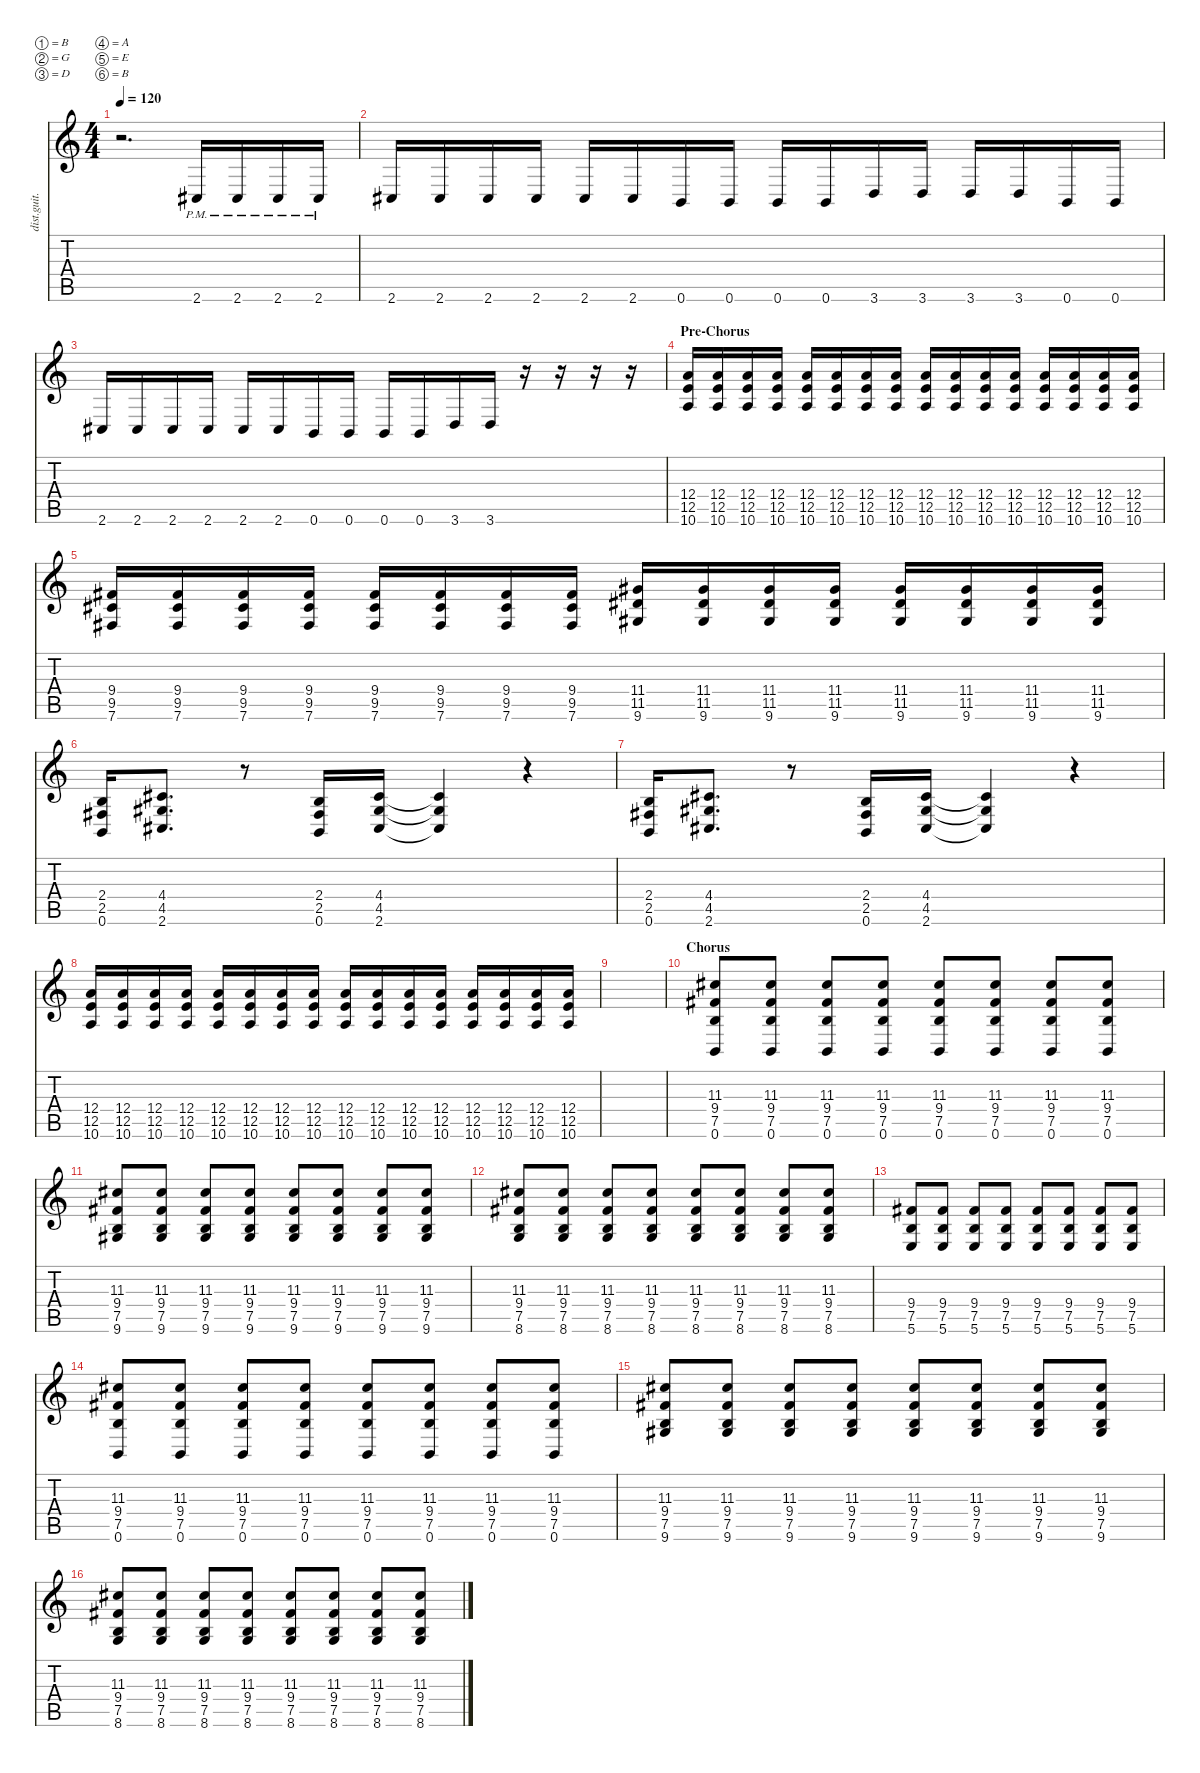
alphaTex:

\defaultSystemsLayout 4
\hideDynamics
\bracketExtendMode nobrackets
\track ("Distortion Guitar - Petr" "dist.guit.") {instrument distortionguitar}
\staff {score tabs}
\tuning (B3 G3 D3 A2 E2 B1)
\ts (4 4)
\tempo 120
\clef g2
\ks c
r.2{d dy ff} 2.6{pm acc #}.16{dy mf} 2.6{pm acc #}.16 2.6{pm acc #}.16 2.6{pm acc #}.16 |
2.6{acc #}.16 2.6{acc #}.16 2.6{acc #}.16 2.6{acc #}.16 2.6{acc #}.16 2.6{acc #}.16 0.6.16 0.6.16 0.6.16 0.6.16 3.6.16 3.6.16 3.6.16 3.6.16 0.6.16 0.6.16 |
2.6{acc #}.16 2.6{acc #}.16 2.6{acc #}.16 2.6{acc #}.16 2.6{acc #}.16 2.6{acc #}.16 0.6.16 0.6.16 0.6.16 0.6.16 3.6.16 3.6.16 r.16 r.16 r.16 r.16 |
\section ("" "Pre-Chorus")
(10.6 12.5 12.4).16{dy ff} (10.6 12.5 12.4).16 (10.6 12.5 12.4).16 (10.6 12.5 12.4).16 (10.6 12.5 12.4).16 (10.6 12.5 12.4).16 (10.6 12.5 12.4).16 (10.6 12.5 12.4).16 (10.6 12.5 12.4).16 (10.6 12.5 12.4).16 (10.6 12.5 12.4).16 (10.6 12.5 12.4).16 (10.6 12.5 12.4).16 (10.6 12.5 12.4).16 (10.6 12.5 12.4).16 (10.6 12.5 12.4).16 |
(7.6{acc #} 9.5{acc #} 9.4{acc #}).16 (7.6{acc #} 9.5{acc #} 9.4{acc #}).16 (7.6{acc #} 9.5{acc #} 9.4{acc #}).16 (7.6{acc #} 9.5{acc #} 9.4{acc #}).16 (7.6{acc #} 9.5{acc #} 9.4{acc #}).16 (7.6{acc #} 9.5{acc #} 9.4{acc #}).16 (7.6{acc #} 9.5{acc #} 9.4{acc #}).16 (7.6{acc #} 9.5{acc #} 9.4{acc #}).16 (9.6{acc #} 11.5{acc #} 11.4{acc #}).16 (9.6{acc #} 11.5{acc #} 11.4{acc #}).16 (9.6{acc #} 11.5{acc #} 11.4{acc #}).16 (9.6{acc #} 11.5{acc #} 11.4{acc #}).16 (9.6{acc #} 11.5{acc #} 11.4{acc #}).16 (9.6{acc #} 11.5{acc #} 11.4{acc #}).16 (9.6{acc #} 11.5{acc #} 11.4{acc #}).16 (9.6{acc #} 11.5{acc #} 11.4{acc #}).16 |
(0.6 2.5{acc #} 2.4).16 (2.6{acc #} 4.5{acc #} 4.4{acc #}).8{d} r.8 (0.6 2.5{acc #} 2.4).16 (2.6{acc #} 4.5{acc #} 4.4{acc #}).16 (2.6{t acc #} 4.5{t acc #} 4.4{t acc #}).4 r.4 |
(0.6 2.5{acc #} 2.4).16 (2.6{acc #} 4.5{acc #} 4.4{acc #}).8{d} r.8 (0.6 2.5{acc #} 2.4).16 (2.6{acc #} 4.5{acc #} 4.4{acc #}).16 (2.6{t acc #} 4.5{t acc #} 4.4{t acc #}).4 r.4 |
(10.6 12.5 12.4).16 (10.6 12.5 12.4).16 (10.6 12.5 12.4).16 (10.6 12.5 12.4).16 (10.6 12.5 12.4).16 (10.6 12.5 12.4).16 (10.6 12.5 12.4).16 (10.6 12.5 12.4).16 (10.6 12.5 12.4).16 (10.6 12.5 12.4).16 (10.6 12.5 12.4).16 (10.6 12.5 12.4).16 (10.6 12.5 12.4).16 (10.6 12.5 12.4).16 (10.6 12.5 12.4).16 (10.6 12.5 12.4).16 |
|
\section ("" "Chorus")
(7.5 9.4{acc #} 11.3{acc #} 0.6).8 (7.5 9.4{acc #} 11.3{acc #} 0.6).8 (7.5 9.4{acc #} 11.3{acc #} 0.6).8 (7.5 9.4{acc #} 11.3{acc #} 0.6).8 (7.5 9.4{acc #} 11.3{acc #} 0.6).8 (7.5 9.4{acc #} 11.3{acc #} 0.6).8 (7.5 9.4{acc #} 11.3{acc #} 0.6).8 (7.5 9.4{acc #} 11.3{acc #} 0.6).8 |
(7.5 9.4{acc #} 11.3{acc #} 9.6{acc #}).8 (7.5 9.4{acc #} 11.3{acc #} 9.6{acc #}).8 (7.5 9.4{acc #} 11.3{acc #} 9.6{acc #}).8 (7.5 9.4{acc #} 11.3{acc #} 9.6{acc #}).8 (7.5 9.4{acc #} 11.3{acc #} 9.6{acc #}).8 (7.5 9.4{acc #} 11.3{acc #} 9.6{acc #}).8 (7.5 9.4{acc #} 11.3{acc #} 9.6{acc #}).8 (7.5 9.4{acc #} 11.3{acc #} 9.6{acc #}).8 |
(7.5 9.4{acc #} 11.3{acc #} 8.6).8 (7.5 9.4{acc #} 11.3{acc #} 8.6).8 (7.5 9.4{acc #} 11.3{acc #} 8.6).8 (7.5 9.4{acc #} 11.3{acc #} 8.6).8 (7.5 9.4{acc #} 11.3{acc #} 8.6).8 (7.5 9.4{acc #} 11.3{acc #} 8.6).8 (7.5 9.4{acc #} 11.3{acc #} 8.6).8 (7.5 9.4{acc #} 11.3{acc #} 8.6).8 |
(5.6 7.5 9.4{acc #}).8 (5.6 7.5 9.4{acc #}).8 (5.6 7.5 9.4{acc #}).8 (5.6 7.5 9.4{acc #}).8 (5.6 7.5 9.4{acc #}).8 (5.6 7.5 9.4{acc #}).8 (5.6 7.5 9.4{acc #}).8 (5.6 7.5 9.4{acc #}).8 |
(7.5 9.4{acc #} 11.3{acc #} 0.6).8 (7.5 9.4{acc #} 11.3{acc #} 0.6).8 (7.5 9.4{acc #} 11.3{acc #} 0.6).8 (7.5 9.4{acc #} 11.3{acc #} 0.6).8 (7.5 9.4{acc #} 11.3{acc #} 0.6).8 (7.5 9.4{acc #} 11.3{acc #} 0.6).8 (7.5 9.4{acc #} 11.3{acc #} 0.6).8 (7.5 9.4{acc #} 11.3{acc #} 0.6).8 |
(7.5 9.4{acc #} 11.3{acc #} 9.6{acc #}).8 (7.5 9.4{acc #} 11.3{acc #} 9.6{acc #}).8 (7.5 9.4{acc #} 11.3{acc #} 9.6{acc #}).8 (7.5 9.4{acc #} 11.3{acc #} 9.6{acc #}).8 (7.5 9.4{acc #} 11.3{acc #} 9.6{acc #}).8 (7.5 9.4{acc #} 11.3{acc #} 9.6{acc #}).8 (7.5 9.4{acc #} 11.3{acc #} 9.6{acc #}).8 (7.5 9.4{acc #} 11.3{acc #} 9.6{acc #}).8 |
(7.5 9.4{acc #} 11.3{acc #} 8.6).8 (7.5 9.4{acc #} 11.3{acc #} 8.6).8 (7.5 9.4{acc #} 11.3{acc #} 8.6).8 (7.5 9.4{acc #} 11.3{acc #} 8.6).8 (7.5 9.4{acc #} 11.3{acc #} 8.6).8 (7.5 9.4{acc #} 11.3{acc #} 8.6).8 (7.5 9.4{acc #} 11.3{acc #} 8.6).8 (7.5 9.4{acc #} 11.3{acc #} 8.6).8
